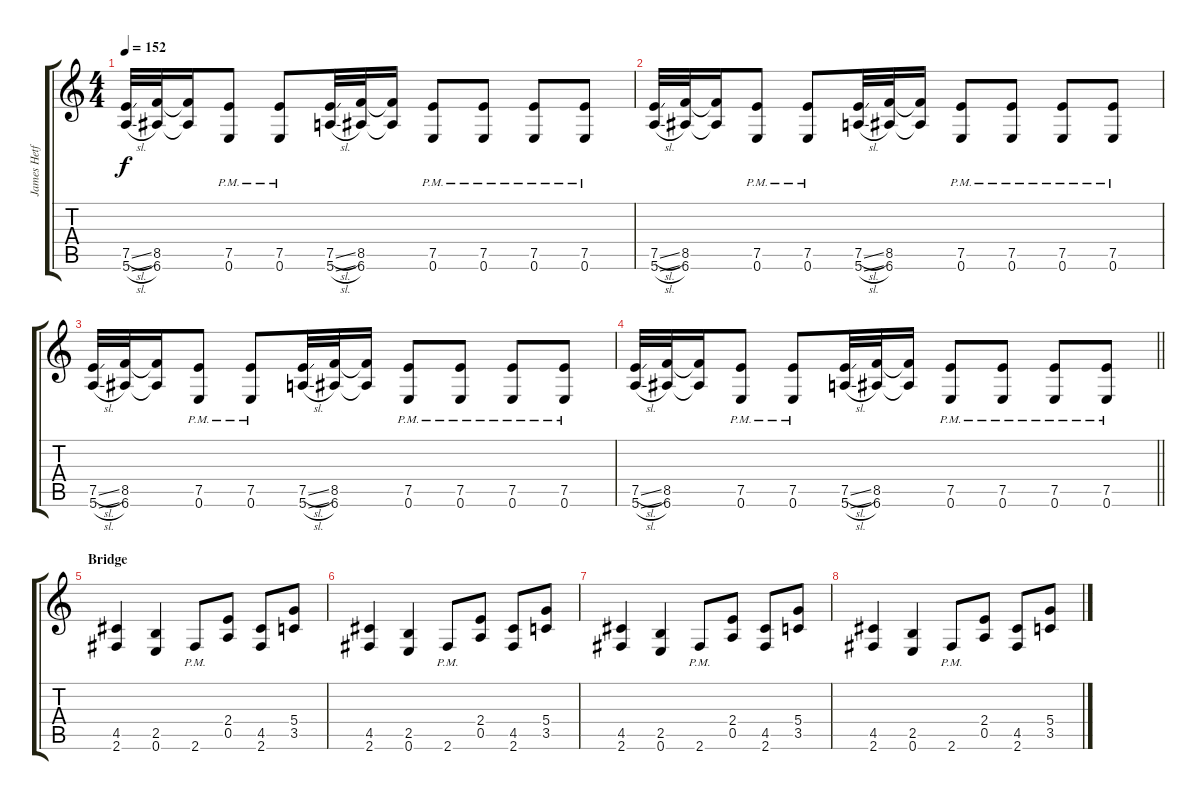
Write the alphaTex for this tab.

\track ("James Hetfield" "James Hetf") {instrument distortionguitar}
\staff {score tabs}
\tuning (E4 B3 G3 D3 A2 E2) {hide}
\ts (4 4)
\tempo 152
\clef g2
\ks c
(7.5{sl} 5.6{sl}).32{dy f} (8.5 6.6).32 (8.5{t} 6.6{t}).16 (7.5{pm} 0.6{pm}).8 (7.5{pm} 0.6{pm}).8 (7.5{sl} 5.6{sl}).32 (8.5 6.6).32 (8.5{t} 6.6{t}).16 (7.5{pm} 0.6{pm}).8 (7.5{pm} 0.6{pm}).8 (7.5{pm} 0.6{pm}).8 (7.5{pm} 0.6{pm}).8 |
(7.5{sl} 5.6{sl}).32 (8.5 6.6).32 (8.5{t} 6.6{t}).16 (7.5{pm} 0.6{pm}).8 (7.5{pm} 0.6{pm}).8 (7.5{sl} 5.6{sl}).32 (8.5 6.6).32 (8.5{t} 6.6{t}).16 (7.5{pm} 0.6{pm}).8 (7.5{pm} 0.6{pm}).8 (7.5{pm} 0.6{pm}).8 (7.5{pm} 0.6{pm}).8 |
(7.5{sl} 5.6{sl}).32 (8.5 6.6).32 (8.5{t} 6.6{t}).16 (7.5{pm} 0.6{pm}).8 (7.5{pm} 0.6{pm}).8 (7.5{sl} 5.6{sl}).32 (8.5 6.6).32 (8.5{t} 6.6{t}).16 (7.5{pm} 0.6{pm}).8 (7.5{pm} 0.6{pm}).8 (7.5{pm} 0.6{pm}).8 (7.5{pm} 0.6{pm}).8 |
\barLineRight lightlight
(7.5{sl} 5.6{sl}).32 (8.5 6.6).32 (8.5{t} 6.6{t}).16 (7.5{pm} 0.6{pm}).8 (7.5{pm} 0.6{pm}).8 (7.5{sl} 5.6{sl}).32 (8.5 6.6).32 (8.5{t} 6.6{t}).16 (7.5{pm} 0.6{pm}).8 (7.5{pm} 0.6{pm}).8 (7.5{pm} 0.6{pm}).8 (7.5{pm} 0.6{pm}).8 |
\section ("" "Bridge")
(4.5 2.6).4 (2.5 0.6).4 2.6{pm}.8 (2.4 0.5).8 (4.5 2.6).8 (5.4 3.5).8 |
(4.5 2.6).4 (2.5 0.6).4 2.6{pm}.8 (2.4 0.5).8 (4.5 2.6).8 (5.4 3.5).8 |
(4.5 2.6).4 (2.5 0.6).4 2.6{pm}.8 (2.4 0.5).8 (4.5 2.6).8 (5.4 3.5).8 |
(4.5 2.6).4 (2.5 0.6).4 2.6{pm}.8 (2.4 0.5).8 (4.5 2.6).8 (5.4 3.5).8
